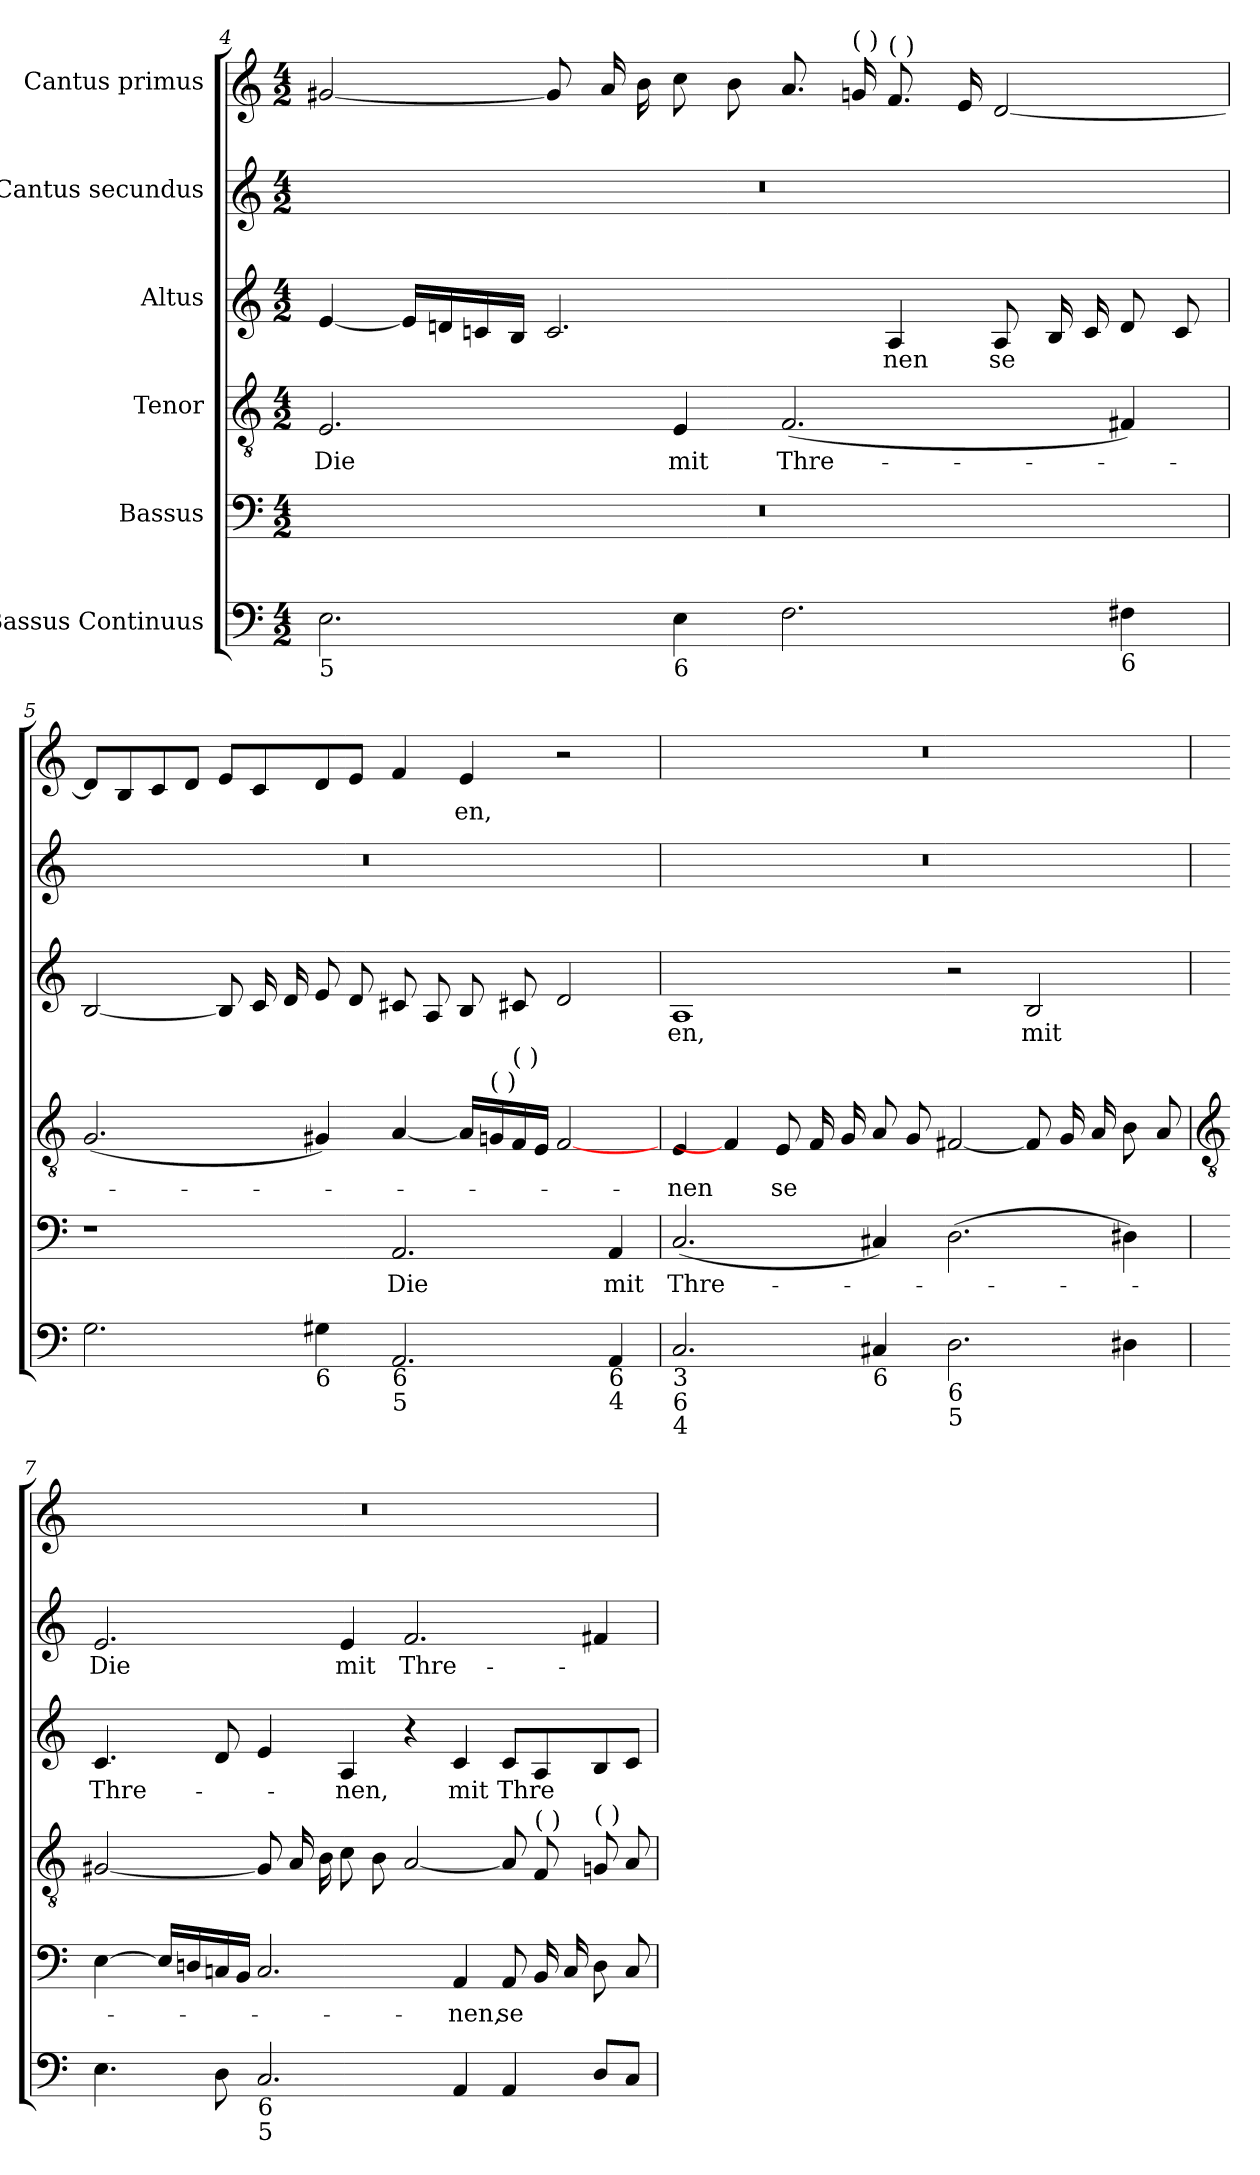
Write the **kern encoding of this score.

**kern	**kern	**text	**kern	**text	**kern	**text	**kern	**text	**kern	**text
*part6	*part5	*part5	*part4	*part4	*part3	*part3	*part2	*part2	*part1	*part1
*staff6	*staff5	*staff5	*staff4	*staff4	*staff3	*staff3	*staff2	*staff2	*staff1	*staff1
*I"Bassus Continuus	*I"Bassus	*	*I"Tenor	*	*I"Altus	*	*I"Cantus secundus	*	*I"Cantus primus	*
!!LO:LB:g=z
*clefF4	*clefF4	*	*clefGv2	*	*clefG2	*	*clefG2	*	*clefG2	*
*k[]	*k[]	*	*k[]	*	*k[]	*	*k[]	*	*k[]	*
*C:	*C:	*	*C:	*	*C:	*	*C:	*	*C:	*
*M4/2	*M4/2	*	*M4/2	*	*M4/2	*	*M4/2	*	*M4/2	*
=4	=4	=4	=4	=4	=4	=4	=4	=4	=4	=4
!LO:TX:b:t=5	!	!	!	!	!	!	!	!	!	!
!	!	!	!	!LO:LY:b	!	!	!	!	!	!
2.E	0r	.	2.E	Die	[4e	.	0r	.	[2g#X	.
.	.	.	.	.	16eLL]	.	.	.	.	.
.	.	.	.	.	16dn	.	.	.	.	.
.	.	.	.	.	16cn	.	.	.	.	.
.	.	.	.	.	16BJJ	.	.	.	.	.
.	.	.	.	.	2.c	.	.	.	8g#L]	.
.	.	.	.	.	.	.	.	.	16aL	.
.	.	.	.	.	.	.	.	.	16b	.
!LO:TX:b:t=6	!	!	!	!	!	!	!	!	!	!
!	!	!	!	!LO:LY:b	!	!	!	!	!	!
4E	.	.	4E	mit	.	.	.	.	8cc	.
.	.	.	.	.	.	.	.	.	8bJ	.
!	!	!	!	!LO:LY:b	!	!	!	!	!	!
2.F	.	.	(<2.F	Thre-	.	.	.	.	8.aL	.
!	!	!	!	!	!	!	!	!	!LO:TX:a:t=(  )	!
.	.	.	.	.	.	.	.	.	16gL	.
!	!	!	!	!	!	!	!	!	!LO:TX:a:t=(  )	!
!	!	!	!	!	!	!LO:LY:b	!	!	!	!
.	.	.	.	.	4A	-nen	.	.	8.f	.
.	.	.	.	.	.	.	.	.	16eJ	.
!	!	!	!	!	!	!LO:LY:b	!	!	!	!
.	.	.	.	.	8AL	se	.	.	[2d	.
.	.	.	.	.	16BL	.	.	.	.	.
.	.	.	.	.	16c	.	.	.	.	.
!LO:TX:b:t=6	!	!	!	!	!	!	!	!	!	!
4F#X	.	.	4F#X)	.	8d	.	.	.	.	.
.	.	.	.	.	8cJ	.	.	.	.	.
=5	=5	=5	=5	=5	=5	=5	=5	=5	=5	=5
2.G	1r	.	(<2.G	.	[2B	.	0r	.	8dL]	.
.	.	.	.	.	.	.	.	.	8B	.
.	.	.	.	.	.	.	.	.	8c	.
.	.	.	.	.	.	.	.	.	8dJ	.
.	.	.	.	.	8BL]	.	.	.	8eL	.
.	.	.	.	.	16cL	.	.	.	8c	.
.	.	.	.	.	16d	.	.	.	.	.
!LO:TX:b:t=6	!	!	!	!	!	!	!	!	!	!
4G#X	.	.	4G#X)	.	8e	.	.	.	8d	.
.	.	.	.	.	8dJ	.	.	.	8eJ	.
!LO:TX:b:t=6	!	!	!	!	!	!	!	!	!	!
!LO:TX:b:t=5	!	!	!	!	!	!	!	!	!	!
!	!	!LO:LY:b	!	!	!	!	!	!	!	!
2.AA	2.AA	Die	[4A	.	8c#XL	.	.	.	4f	.
.	.	.	.	.	8A	.	.	.	.	.
!	!	!	!	!	!	!	!	!	!	!LO:LY:b
.	.	.	16ALL]	.	8B	.	.	.	4e	en,
!	!	!	!LO:TX:a:t=(  )	!	!	!	!	!	!	!
.	.	.	16G	.	.	.	.	.	.	.
!	!	!	!LO:TX:a:t=(  )	!	!	!	!	!	!	!
.	.	.	16F	.	8c#XJ	.	.	.	.	.
.	.	.	16EJJ	.	.	.	.	.	.	.
.	.	.	[2F	.	2d	.	.	.	2r	.
!LO:TX:b:t=6\n4	!	!	!	!	!	!	!	!	!	!
!	!	!LO:LY:b	!	!	!	!	!	!	!	!
4AA	4AA	mit	.	.	.	.	.	.	.	.
=6	=6	=6	=6	=6	=6	=6	=6	=6	=6	=6
!LO:TX:b:t=3	!	!	!	!	!	!	!	!	!	!
!LO:TX:b:t=6\n4	!	!	!	!	!	!	!	!	!	!
!	!	!LO:LY:b	!	!LO:LY:b	!	!LO:LY:b	!	!	!	!
2.C	(<2.C	Thre-	4E	-nen	1A	en,	0r	.	0r	.
.	.	.	4F]	.	.	.	.	.	.	.
!	!	!	!	!LO:LY:b	!	!	!	!	!	!
.	.	.	8EL	se	.	.	.	.	.	.
.	.	.	16FL	.	.	.	.	.	.	.
.	.	.	16G	.	.	.	.	.	.	.
!LO:TX:b:t=6	!	!	!	!	!	!	!	!	!	!
4C#X	4C#X)	.	8A	.	.	.	.	.	.	.
.	.	.	8GJ	.	.	.	.	.	.	.
!LO:TX:b:t=6	!	!	!	!	!	!	!	!	!	!
!LO:TX:b:t=5	!	!	!	!	!	!	!	!	!	!
2.D	(>2.D	.	[2F#X	.	2r	.	.	.	.	.
!	!	!	!	!	!	!LO:LY:b	!	!	!	!
.	.	.	8F#L]	.	2B	mit	.	.	.	.
.	.	.	16GL	.	.	.	.	.	.	.
.	.	.	16A	.	.	.	.	.	.	.
4D#X	4D#X)	.	8B	.	.	.	.	.	.	.
.	.	.	8AJ	.	.	.	.	.	.	.
!!LO:LB:g=z
=7	=7	=7	=7	=7	=7	=7	=7	=7	=7	=7
*	*	*	*clefGv2	*	*	*	*	*	*	*
!	!	!	!	!	!	!LO:LY:b	!	!LO:LY:b	!	!
*	*	*	*	*	*^	*	*	*	*	*
4.E	[4E	.	[2G#X	.	4.c	8ryy	Thre-	2.e	Die	0r	.
.	.	.	.	.	.	8ryy	.	.	.	.	.
.	16ELL]	.	.	.	.	4ryy	.	.	.	.	.
.	16Dn	.	.	.	.	.	.	.	.	.	.
8D	16Cn	.	.	.	8d	.	.	.	.	.	.
.	16BBJJ	.	.	.	.	.	.	.	.	.	.
!LO:TX:b:t=6	!	!	!	!	!	!	!	!	!	!	!
!LO:TX:b:t=5	!	!	!	!	!	!	!	!	!	!	!
2.C	2.C	.	8G#L]	.	4e	2ryy	.	.	.	.	.
.	.	.	16AL	.	.	.	.	.	.	.	.
.	.	.	16B	.	.	.	.	.	.	.	.
!	!	!	!	!	!	!	!LO:LY:b	!	!LO:LY:b	!	!
.	.	.	8c	.	4A	.	-nen,	4e	mit	.	.
.	.	.	8BJ	.	.	.	.	.	.	.	.
!	!	!	!	!	!	!	!	!	!LO:LY:b	!	!
.	.	.	[2A	.	4r	2ryy	.	2.f	Thre-	.	.
!	!	!LO:LY:b	!	!	!	!	!LO:LY:b	!	!	!	!
4AA	4AA	-nen,	.	.	4c	.	mit	.	.	.	.
!	!	!LO:LY:b	!	!	!	!	!LO:LY:b	!	!	!	!
4AA	8AAL	se	8AL]	.	8cL	2ryy	Thre	.	.	.	.
!	!	!	!LO:TX:a:t=(  )	!	!	!	!	!	!	!	!
.	16BBL	.	8F	.	8A	.	.	.	.	.	.
.	16C	.	.	.	.	.	.	.	.	.	.
!	!	!	!LO:TX:a:t=(  )	!	!	!	!	!	!	!	!
8DL	8D	.	8G	.	8B	.	.	4f#X	.	.	.
8CJ	8CJ	.	8AJ	.	8cJ	.	.	.	.	.	.
*	*	*	*	*	*v	*v	*	*	*	*	*
=	=	=	=	=	=	=	=	=	=	=
*-	*-	*-	*-	*-	*-	*-	*-	*-	*-	*-
